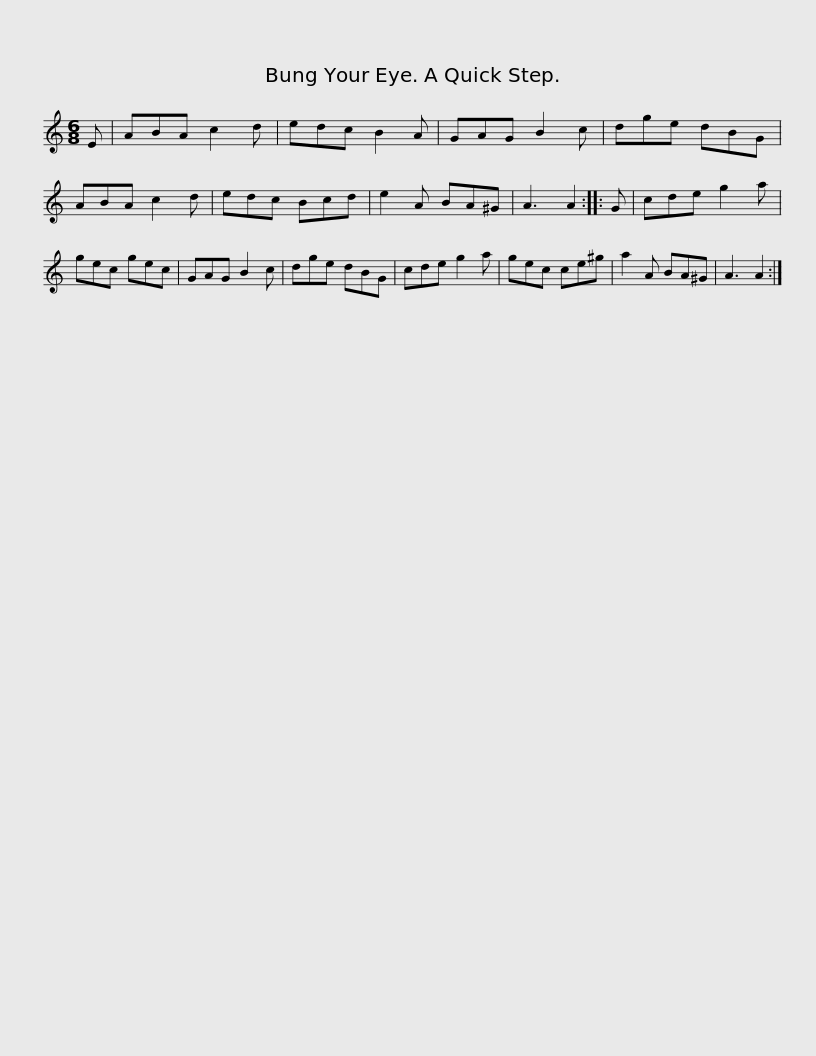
X:1
L:1/8
M:6/8
I:linebreak $
K:C
V:1 treble
V:1
 E | ABA c2 d | edc B2 A | GAG B2 c | dge dBG | %5
 ABA c2 d | edc Bcd | e2 A BA^G | A3 A2 ::$ G | %10
 cde g2 a | gec gec | GAG B2 c | dge dBG | cde g2 a | %15
 gec ce^g | a2 A BA^G |$ A3 A2 :| %18
